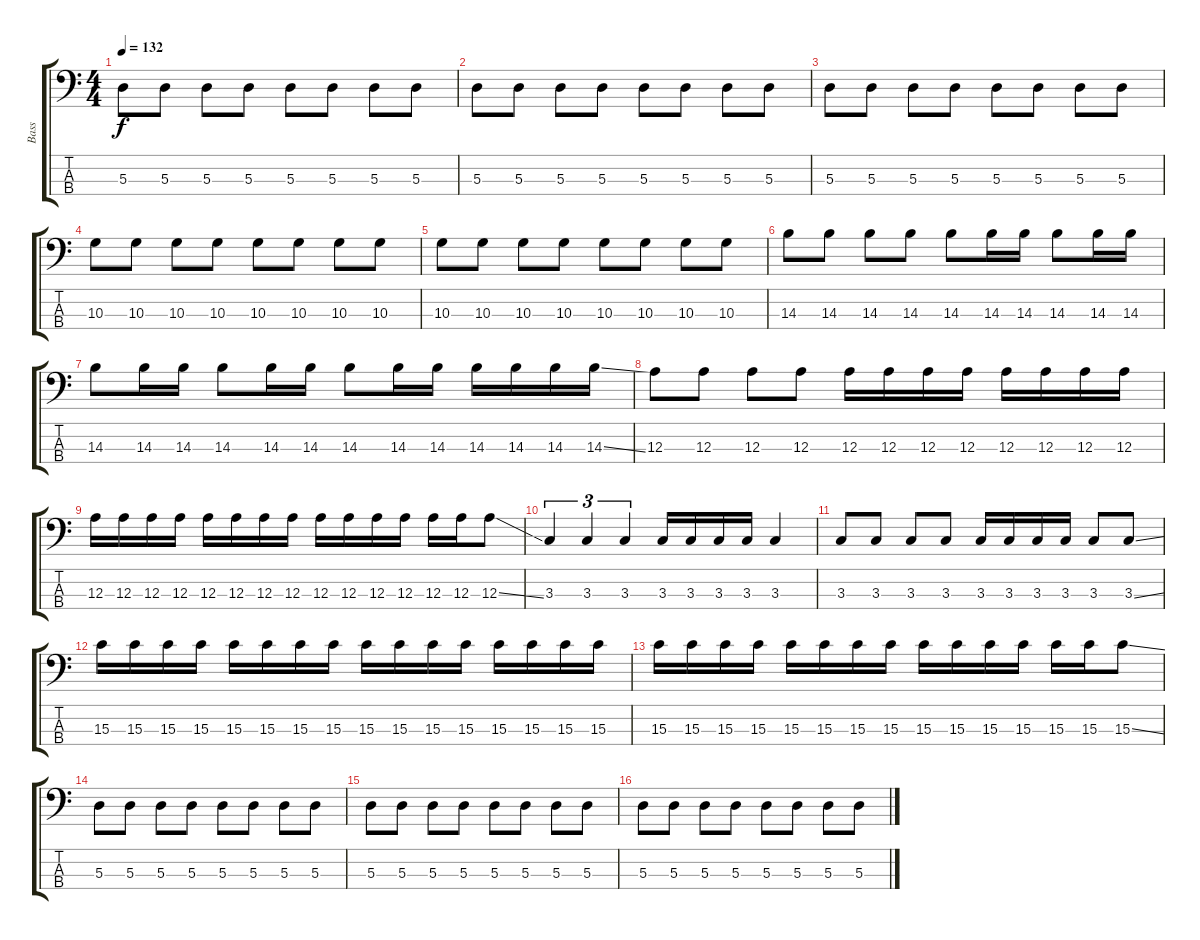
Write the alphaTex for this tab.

\track ("Bass" "Bass") {instrument electricbassfinger}
\staff {score tabs}
\tuning (G2 D2 A1 E1) {hide}
\ts (4 4)
\tempo 132
\clef f4
\ks c
5.3.8{dy f} 5.3.8 5.3.8 5.3.8 5.3.8 5.3.8 5.3.8 5.3.8 |
5.3.8 5.3.8 5.3.8 5.3.8 5.3.8 5.3.8 5.3.8 5.3.8 |
5.3.8 5.3.8 5.3.8 5.3.8 5.3.8 5.3.8 5.3.8 5.3.8 |
10.3.8 10.3.8 10.3.8 10.3.8 10.3.8 10.3.8 10.3.8 10.3.8 |
10.3.8 10.3.8 10.3.8 10.3.8 10.3.8 10.3.8 10.3.8 10.3.8 |
14.3.8 14.3.8 14.3.8 14.3.8 14.3.8 14.3.16 14.3.16 14.3.8 14.3.16 14.3.16 |
14.3.8 14.3.16 14.3.16 14.3.8 14.3.16 14.3.16 14.3.8 14.3.16 14.3.16 14.3.16 14.3.16 14.3.16 14.3{ss}.16 |
12.3.8 12.3.8 12.3.8 12.3.8 12.3.16 12.3.16 12.3.16 12.3.16 12.3.16 12.3.16 12.3.16 12.3.16 |
12.3.16 12.3.16 12.3.16 12.3.16 12.3.16 12.3.16 12.3.16 12.3.16 12.3.16 12.3.16 12.3.16 12.3.16 12.3.16 12.3.16 12.3{ss}.8 |
3.3.4{tu (3 2)} 3.3.4{tu (3 2)} 3.3.4{tu (3 2)} 3.3.16 3.3.16 3.3.16 3.3.16 3.3.4 |
3.3.8 3.3.8 3.3.8 3.3.8 3.3.16 3.3.16 3.3.16 3.3.16 3.3.8 3.3{ss}.8 |
15.3.16 15.3.16 15.3.16 15.3.16 15.3.16 15.3.16 15.3.16 15.3.16 15.3.16 15.3.16 15.3.16 15.3.16 15.3.16 15.3.16 15.3.16 15.3.16 |
15.3.16 15.3.16 15.3.16 15.3.16 15.3.16 15.3.16 15.3.16 15.3.16 15.3.16 15.3.16 15.3.16 15.3.16 15.3.16 15.3.16 15.3{ss}.8 |
5.3.8 5.3.8 5.3.8 5.3.8 5.3.8 5.3.8 5.3.8 5.3.8 |
5.3.8 5.3.8 5.3.8 5.3.8 5.3.8 5.3.8 5.3.8 5.3.8 |
5.3.8 5.3.8 5.3.8 5.3.8 5.3.8 5.3.8 5.3.8 5.3.8
